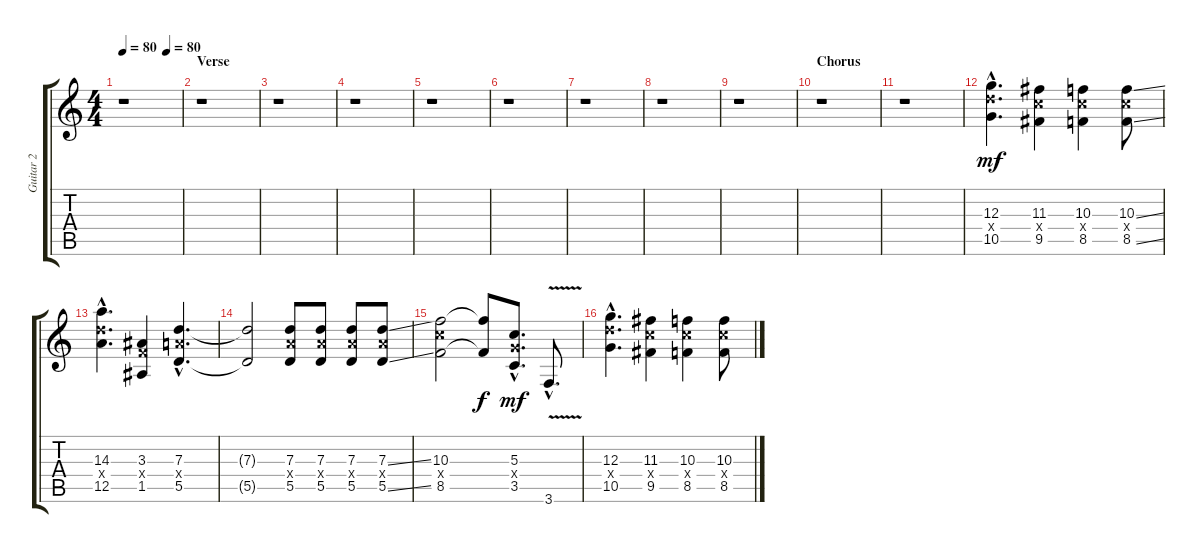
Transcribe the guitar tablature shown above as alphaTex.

\track ("Guitar 2" "Guitar 2") {instrument distortionguitar}
\staff {score tabs}
\tuning (E4 B3 G3 D3 A2 D2) {hide}
\ts (4 4)
\tempo 80
\tempo (80 0.75)
\clef g2
\ks c
r.1{dy mf} |
\section ("" "Verse")
r.1 |
r.1 |
r.1 |
r.1 |
r.1 |
r.1 |
r.1 |
r.1 |
\section ("" "Chorus")
r.1 |
r.1 |
(12.3{hac} 12.4{hac x} 10.5{hac}).4{d} (11.3 10.4{x} 9.5).4 (10.3 10.4{x} 8.5).4 (10.3{ss} 10.4{x} 8.5{ss}).8 |
(14.3{hac} 12.4{hac x} 12.5{hac}).4{d} (3.3 3.4{x} 1.5).4 (7.3{hac} 7.4{hac x} 5.5{hac}).4{d} |
(7.3{t} 5.5{t}).2 (7.3 7.4{x} 5.5).8 (7.3 7.4{x} 5.5).8 (7.3 7.4{x} 5.5).8 (7.3{ss} 7.4{x} 5.5{ss}).8 |
(10.3 10.4{x} 8.5).2 (10.3{t} 8.5{t}).8{dy f} (5.3{hac} 5.4{hac x} 3.5{hac}).8{d dy mf} 3.6{v hac}.8{d} |
(12.3{hac} 12.4{hac x} 10.5{hac}).4{d} (11.3 10.4{x} 9.5).4 (10.3 10.4{x} 8.5).4 (10.3{ss} 10.4{x} 8.5{ss}).8
